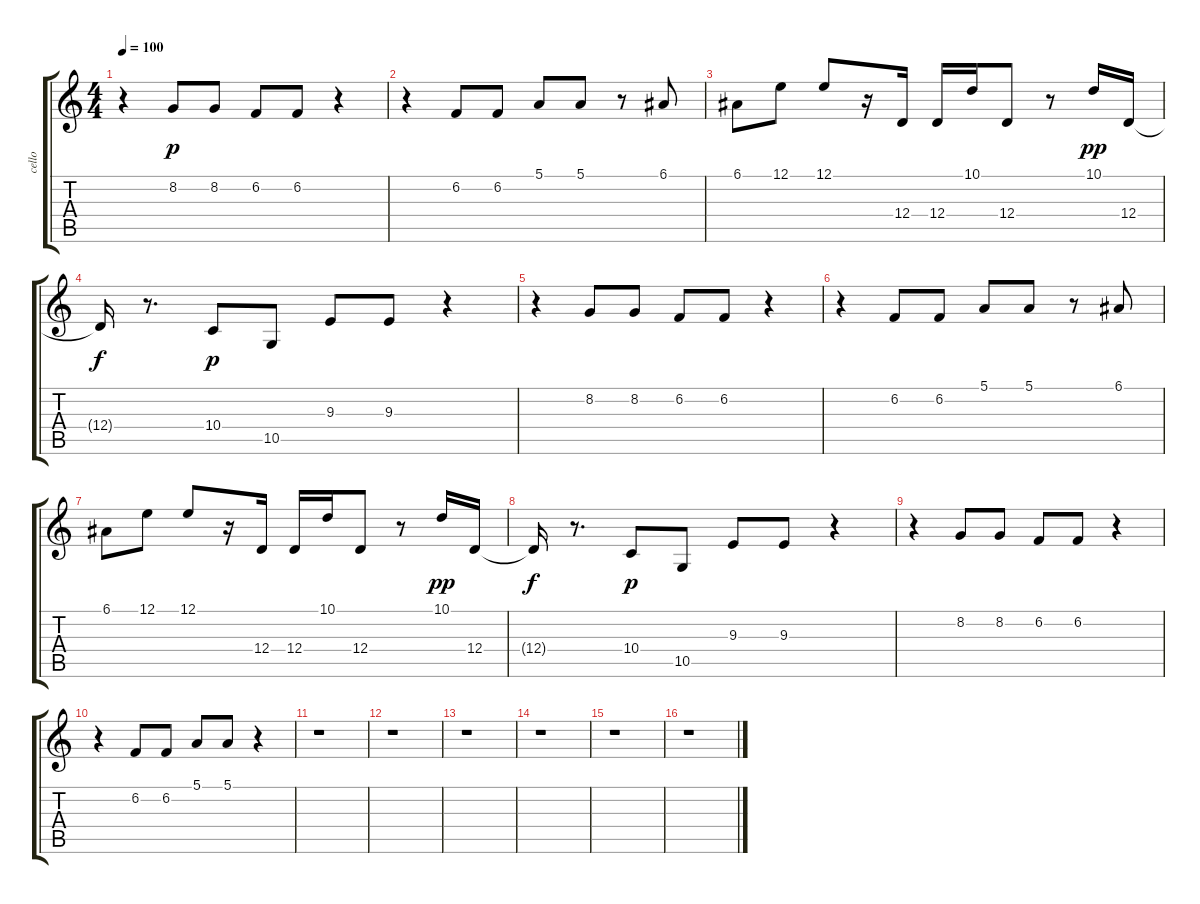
\track ("cello" "cello") {instrument cello}
\staff {score tabs}
\tuning (E4 B3 G3 D3 A2 E2) {hide}
\ts (4 4)
\tempo 100
\clef g2
\ks c
r.4{dy p} 8.2.8{volume 10} 8.2.8{volume 8} 6.2.8{volume 10} 6.2.8{volume 8} r.4 |
r.4 6.2.8{volume 9} 6.2.8{volume 9} 5.1.8{volume 10} 5.1.8{volume 10} r.8 6.1.8{volume 10} |
6.1.8{volume 10} 12.1.8{volume 8} 12.1.8{volume 10} r.16 12.4.16{volume 10} 12.4.16{volume 10} 10.1.16{volume 8} 12.4.8{volume 10} r.8 10.1.16{dy pp volume 9} 12.4.16{volume 10} |
12.4{t}.16{dy f} r.8{d} 10.4.8{dy p volume 9} 10.5.8{volume 8} 9.3.8{volume 10} 9.3.8{volume 9} r.4 |
r.4 8.2.8{volume 9} 8.2.8{volume 9} 6.2.8{volume 8} 6.2.8{volume 9} r.4 |
r.4 6.2.8{volume 9} 6.2.8{volume 8} 5.1.8{volume 9} 5.1.8{volume 10} r.8 6.1.8{volume 10} |
6.1.8{volume 10} 12.1.8{volume 10} 12.1.8{volume 8} r.16 12.4.16{volume 9} 12.4.16{volume 8} 10.1.16{volume 10} 12.4.8{volume 10} r.8 10.1.16{dy pp volume 8} 12.4.16{volume 8} |
12.4{t}.16{dy f} r.8{d} 10.4.8{dy p volume 9} 10.5.8{volume 10} 9.3.8{volume 8} 9.3.8{volume 8} r.4 |
r.4 8.2.8{volume 10} 8.2.8{volume 8} 6.2.8{volume 9} 6.2.8{volume 10} r.4 |
r.4 6.2.8{volume 9} 6.2.8{volume 8} 5.1.8{volume 10} 5.1.8{volume 9} r.4 |
r.1 |
r.1 |
r.1 |
r.1 |
r.1 |
r.1
